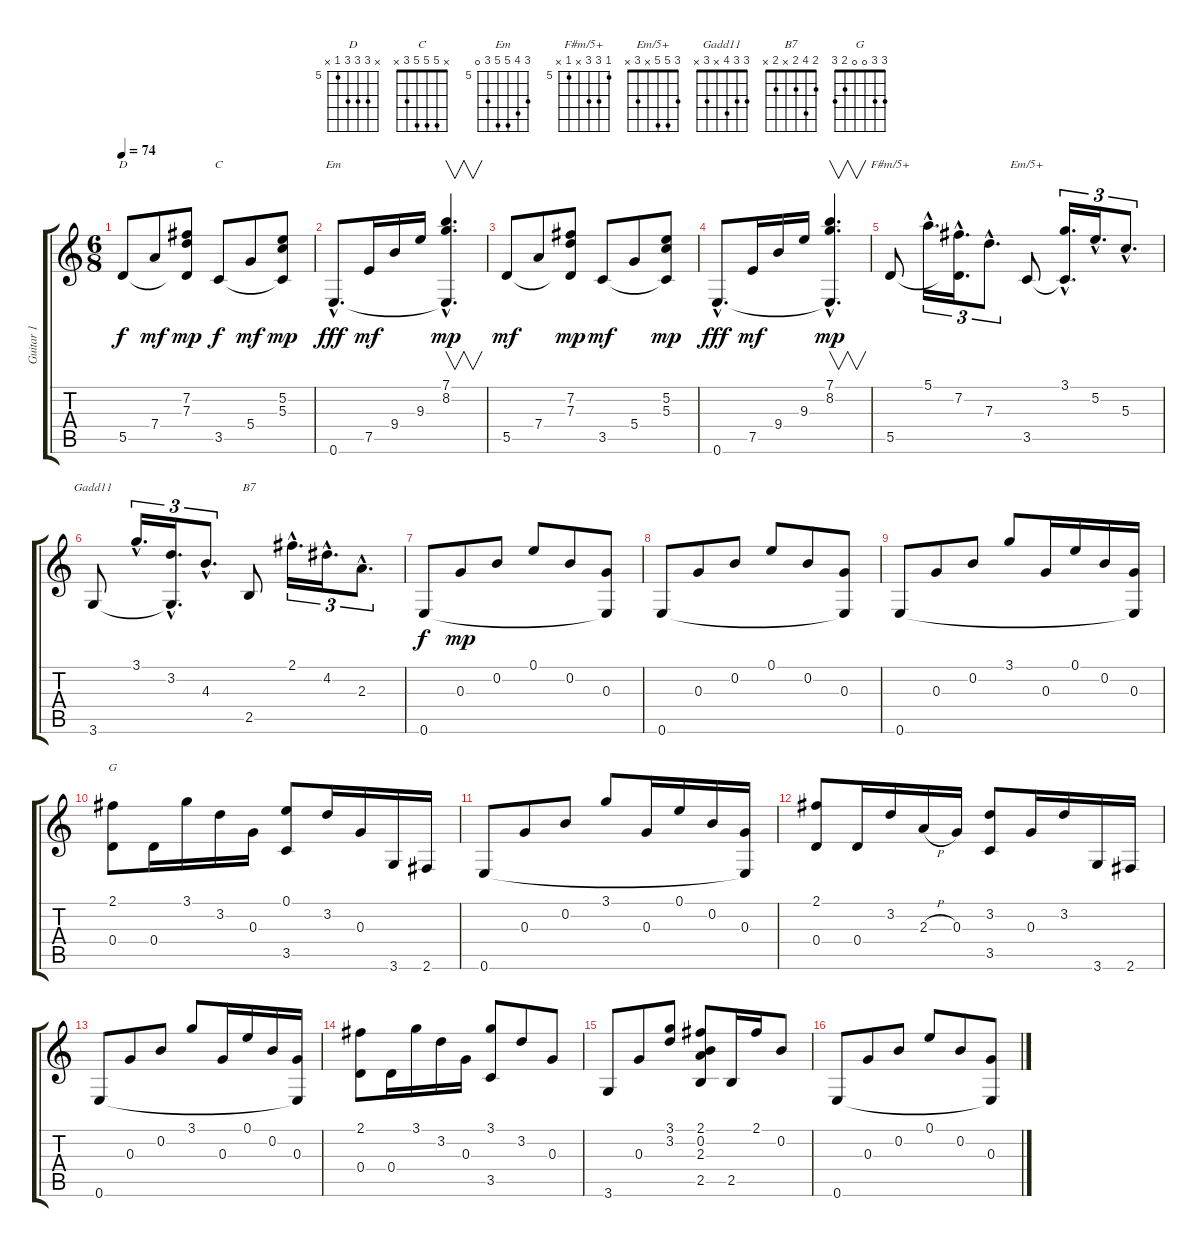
\track ("Guitar 1" "Guitar 1") {instrument acousticguitarsteel}
\staff {score tabs}
\tuning (E4 B3 G3 D3 A2 E2) {hide}
\chord ("D" x 7 7 7 5 x) {firstfret 5}
\chord ("C" x 5 5 5 3 x)
\chord ("Em" 7 8 9 9 7 0) {firstfret 5}
\chord ("F#m/5+" 5 7 7 x 5 x) {firstfret 5}
\chord ("Em/5+" 3 5 5 x 3 x)
\chord ("Gadd11" 3 3 4 x 3 x)
\chord ("B7" 2 4 2 x 2 x)
\chord ("G" 3 3 0 0 2 3)
\ts (6 8)
\tempo 74
\clef g2
\ks c
5.5.8{ch "D" dy f} 7.4.8{dy mf} (7.2 7.3 5.5{t}).8{dy mp} 3.5.8{ch "C" dy f} 5.4.8{dy mf} (5.2 5.3 3.5{t}).8{dy mp} |
0.6{hac}.8{d ch "Em" dy fff} 7.5.16{dy mf} 9.4.16 9.3.16 (7.1{hac} 8.2{hac} 0.6{hac t}).4{v d dy mp} |
5.5.8{dy mf} 7.4.8 (7.2 7.3 5.5{t}).8{dy mp} 3.5.8{dy mf} 5.4.8 (5.2 5.3 3.5{t}).8{dy mp} |
0.6{hac}.8{d dy fff} 7.5.16{dy mf} 9.4.16 9.3.16 (7.1{hac} 8.2{hac} 0.6{hac t}).4{v d dy mp} |
5.5.8{ch "F#m/5+"} 5.1{hac}.16{d tu (3 2)} (7.2{hac} 5.5{hac t}).16{d tu (3 2)} 7.3{hac}.8{d tu (3 2)} 3.5.8{ch "Em/5+"} (3.1{hac} 3.5{hac t}).16{d tu (3 2)} 5.2{hac}.16{d tu (3 2)} 5.3{hac}.8{d tu (3 2)} |
3.6.8{ch "Gadd11"} 3.1{hac}.16{d tu (3 2)} (3.2{hac} 3.6{hac t}).16{d tu (3 2)} 4.3{hac}.8{d tu (3 2)} 2.5.8{ch "B7"} 2.1{hac}.16{d tu (3 2)} 4.2{hac}.16{d tu (3 2)} 2.3{hac}.8{d tu (3 2)} |
0.6.8{dy f} 0.3.8{dy mp} 0.2.8 0.1.8 0.2.8 (0.3 0.6{t}).8 |
0.6.8 0.3.8 0.2.8 0.1.8 0.2.8 (0.3 0.6{t}).8 |
0.6.8 0.3.8 0.2.8 3.1.8 0.3.16 0.1.16 0.2.16 (0.3 0.6{t}).16 |
(2.1 0.4).8{ch "G"} 0.4.16 3.1.16 3.2.16 0.3.16 (0.1 3.5).8 3.2.16 0.3.16 3.6.16 2.6.16 |
0.6.8 0.3.8 0.2.8 3.1.8 0.3.16 0.1.16 0.2.16 (0.3 0.6{t}).16 |
(2.1 0.4).8 0.4.16 3.2.16 2.3{h}.16 0.3.16 (3.2 3.5).8 0.3.16 3.2.16 3.6.16 2.6.16 |
0.6.8 0.3.8 0.2.8 3.1.8 0.3.16 0.1.16 0.2.16 (0.3 0.6{t}).16 |
(2.1 0.4).8 0.4.16 3.1.16 3.2.16 0.3.16 (3.1 3.5).8 3.2.8 0.3.8 |
3.6.8 0.3.8 (3.1 3.2).8 (2.1 0.2 2.3 2.5).8 2.5.16 2.1.16 0.2.8 |
0.6.8 0.3.8 0.2.8 0.1.8 0.2.8 (0.3 0.6{t}).8
